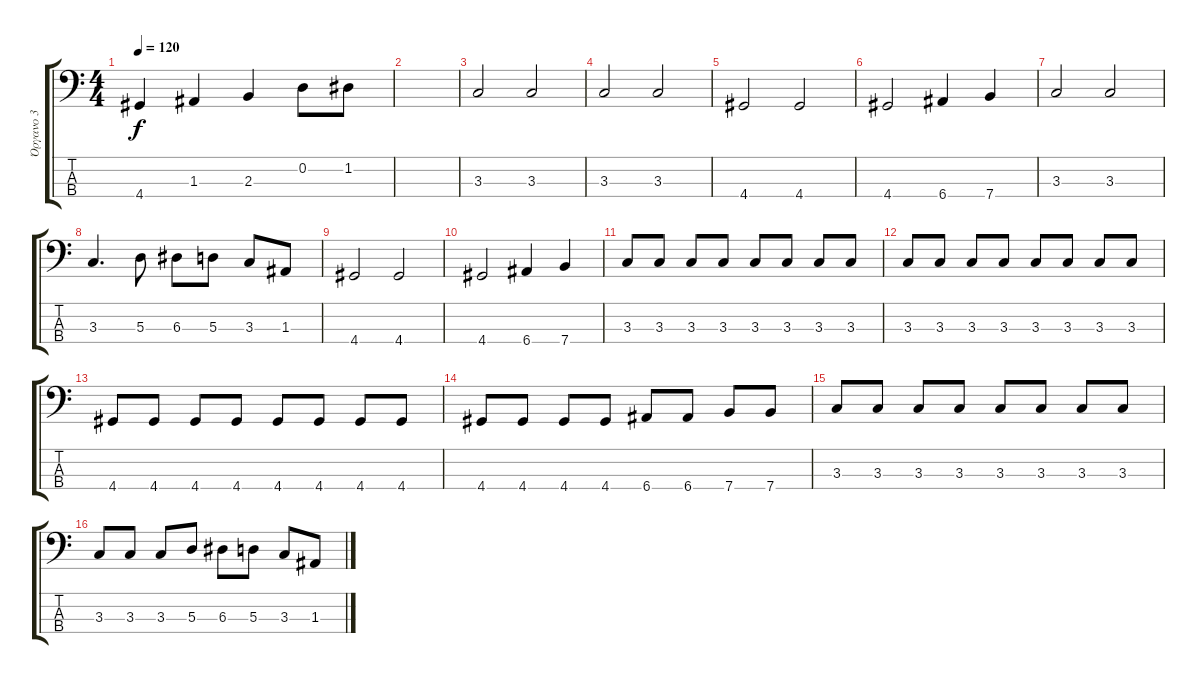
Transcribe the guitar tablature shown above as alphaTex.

\track ("Όργανο 3" "Όργανο 3") {instrument electricbassfinger}
\staff {score tabs}
\tuning (G2 D2 A1 E1) {hide}
\ts (4 4)
\tempo 120
\clef f4
\ks c
4.4.4{dy f} 1.3.4 2.3.4 0.2.8 1.2.8 |
|
3.3.2 3.3.2 |
3.3.2 3.3.2 |
4.4.2 4.4.2 |
4.4.2 6.4.4 7.4.4 |
3.3.2 3.3.2 |
3.3.4{d} 5.3.8 6.3.8 5.3.8 3.3.8 1.3.8 |
4.4.2 4.4.2 |
4.4.2 6.4.4 7.4.4 |
3.3.8 3.3.8 3.3.8 3.3.8 3.3.8 3.3.8 3.3.8 3.3.8 |
3.3.8 3.3.8 3.3.8 3.3.8 3.3.8 3.3.8 3.3.8 3.3.8 |
4.4.8 4.4.8 4.4.8 4.4.8 4.4.8 4.4.8 4.4.8 4.4.8 |
4.4.8 4.4.8 4.4.8 4.4.8 6.4.8 6.4.8 7.4.8 7.4.8 |
3.3.8 3.3.8 3.3.8 3.3.8 3.3.8 3.3.8 3.3.8 3.3.8 |
3.3.8 3.3.8 3.3.8 5.3.8 6.3.8 5.3.8 3.3.8 1.3.8
